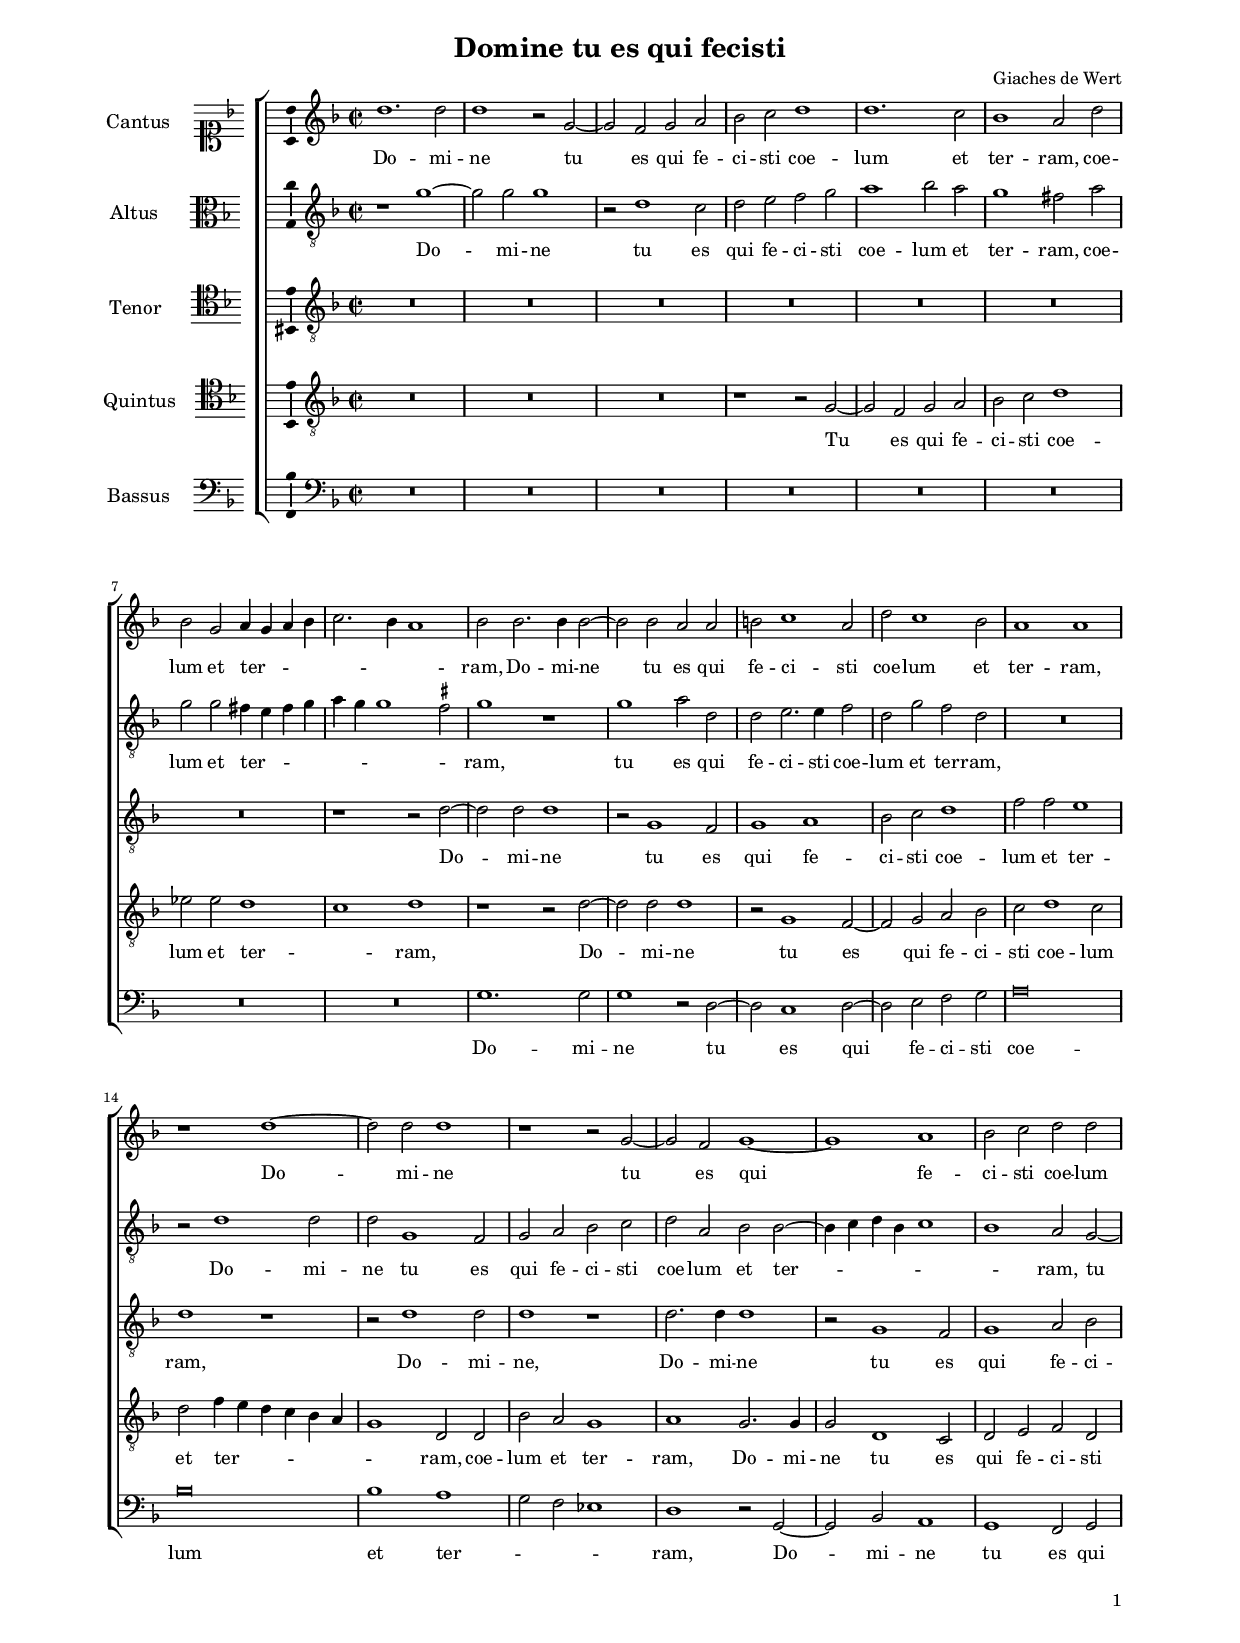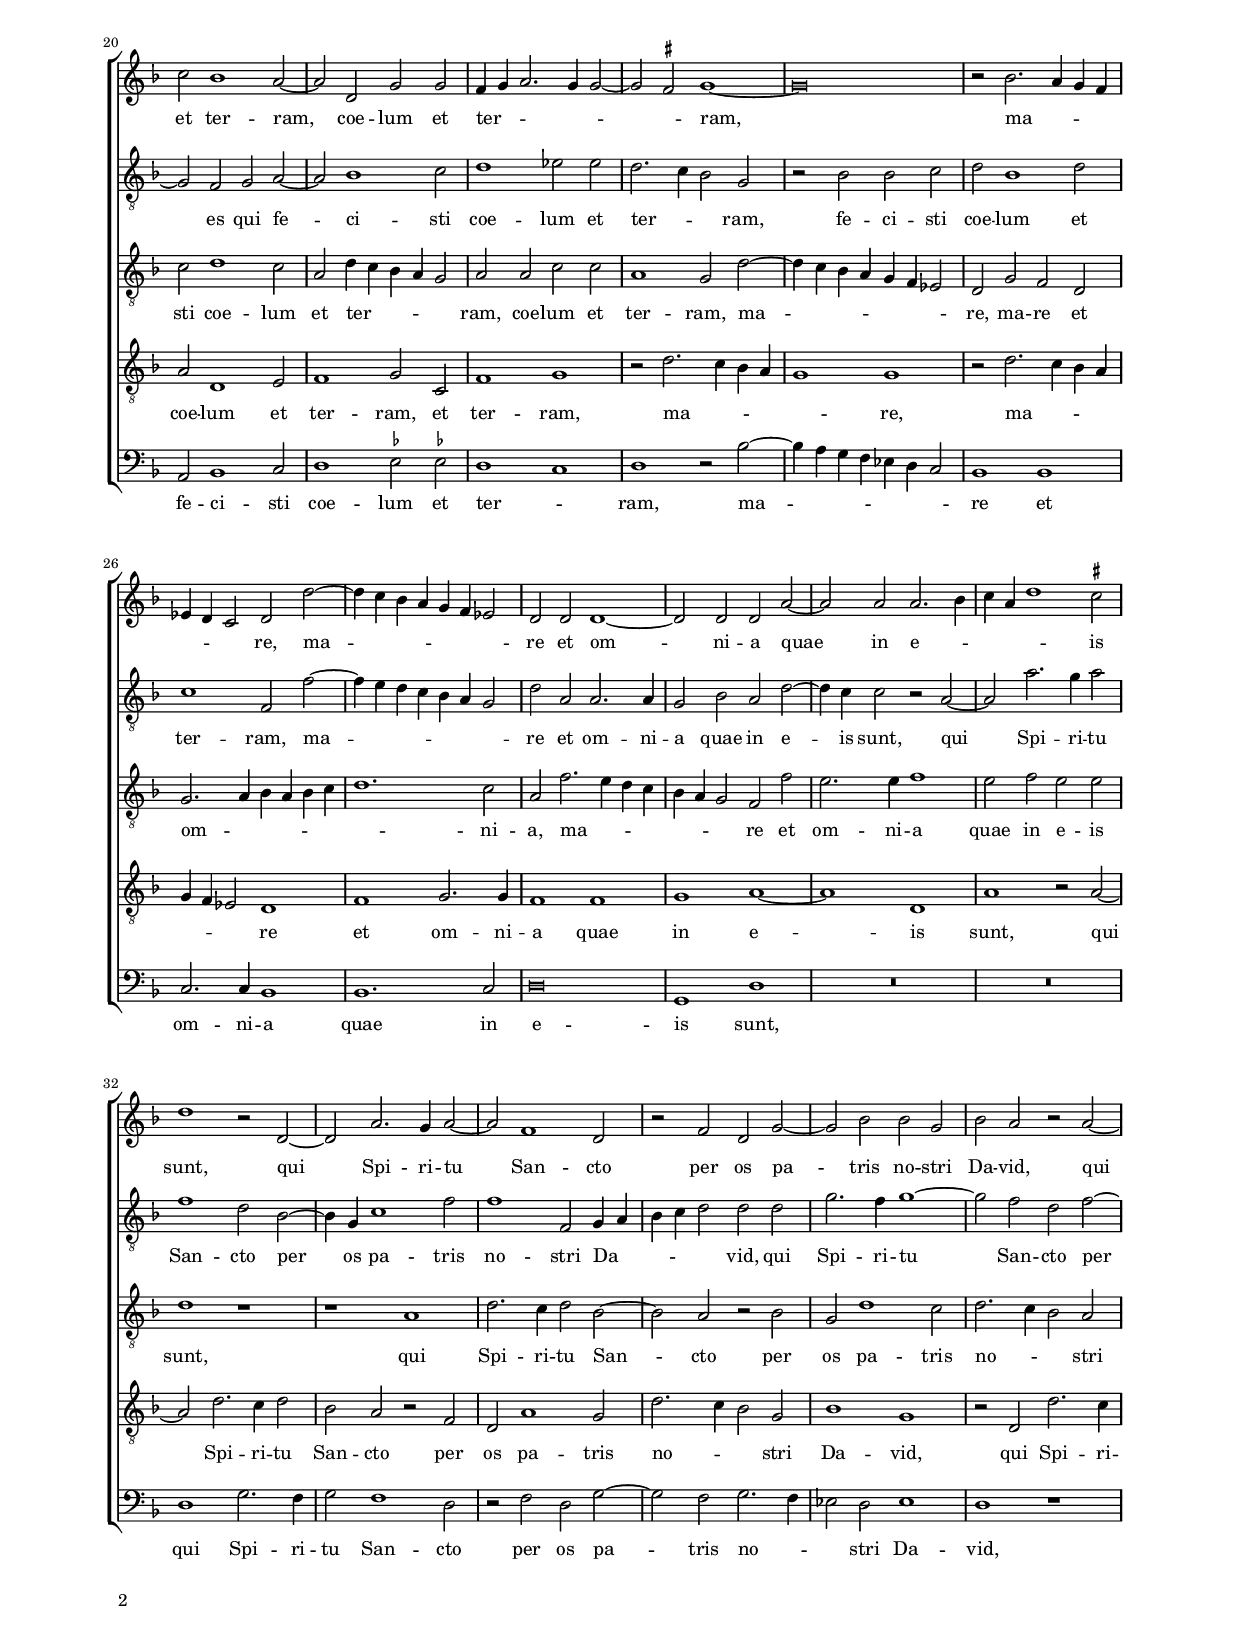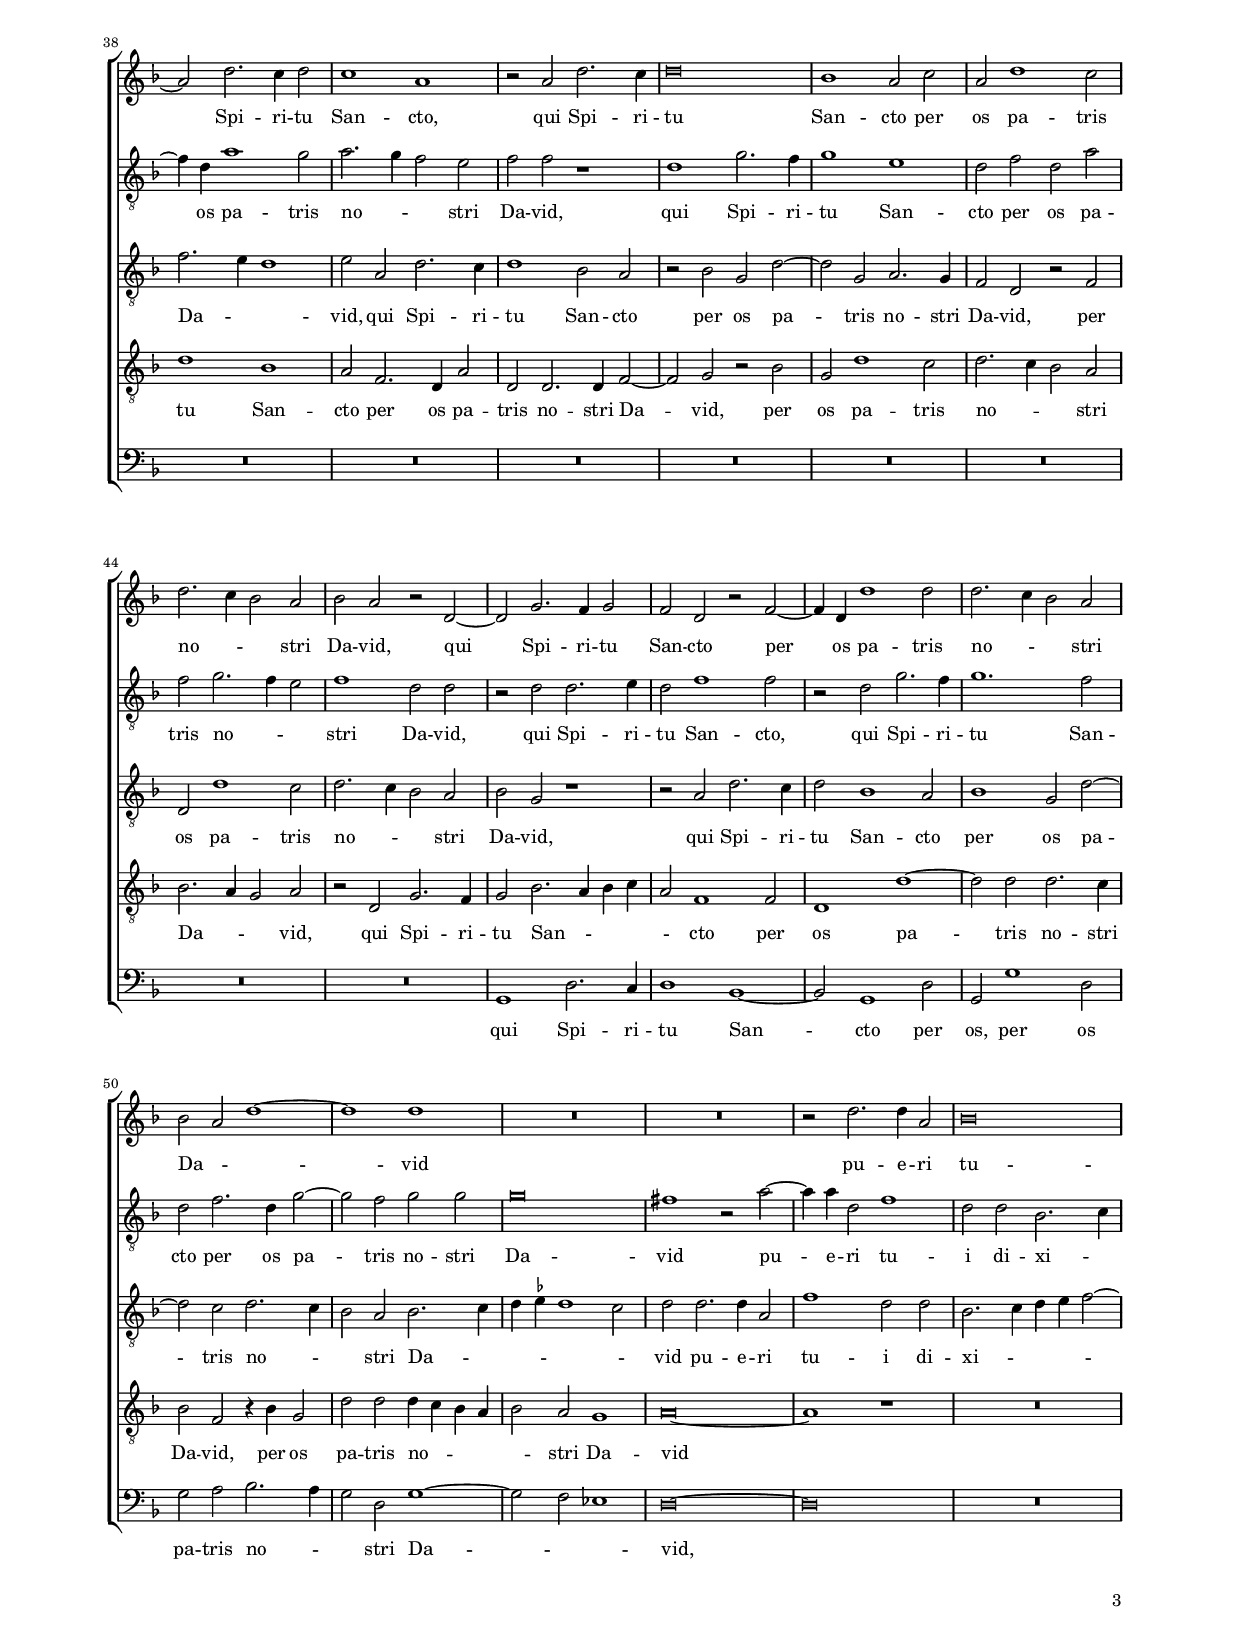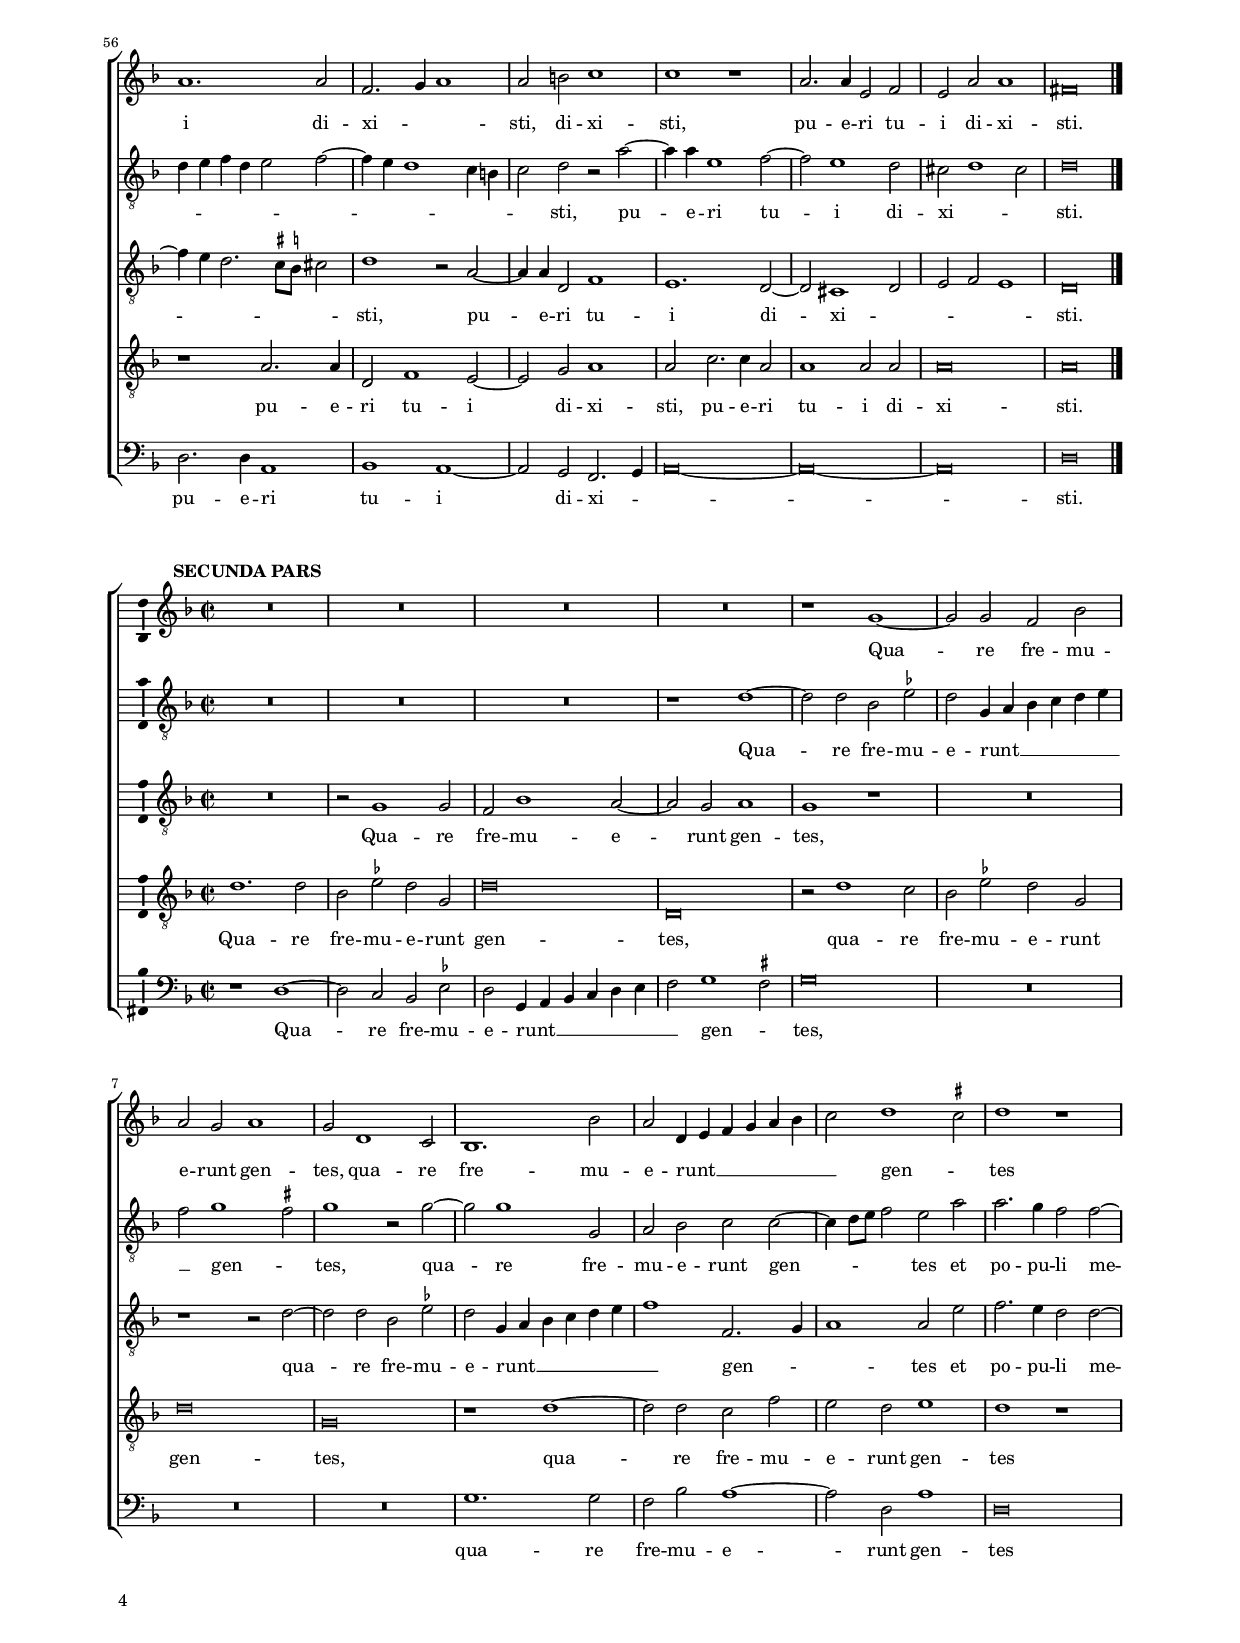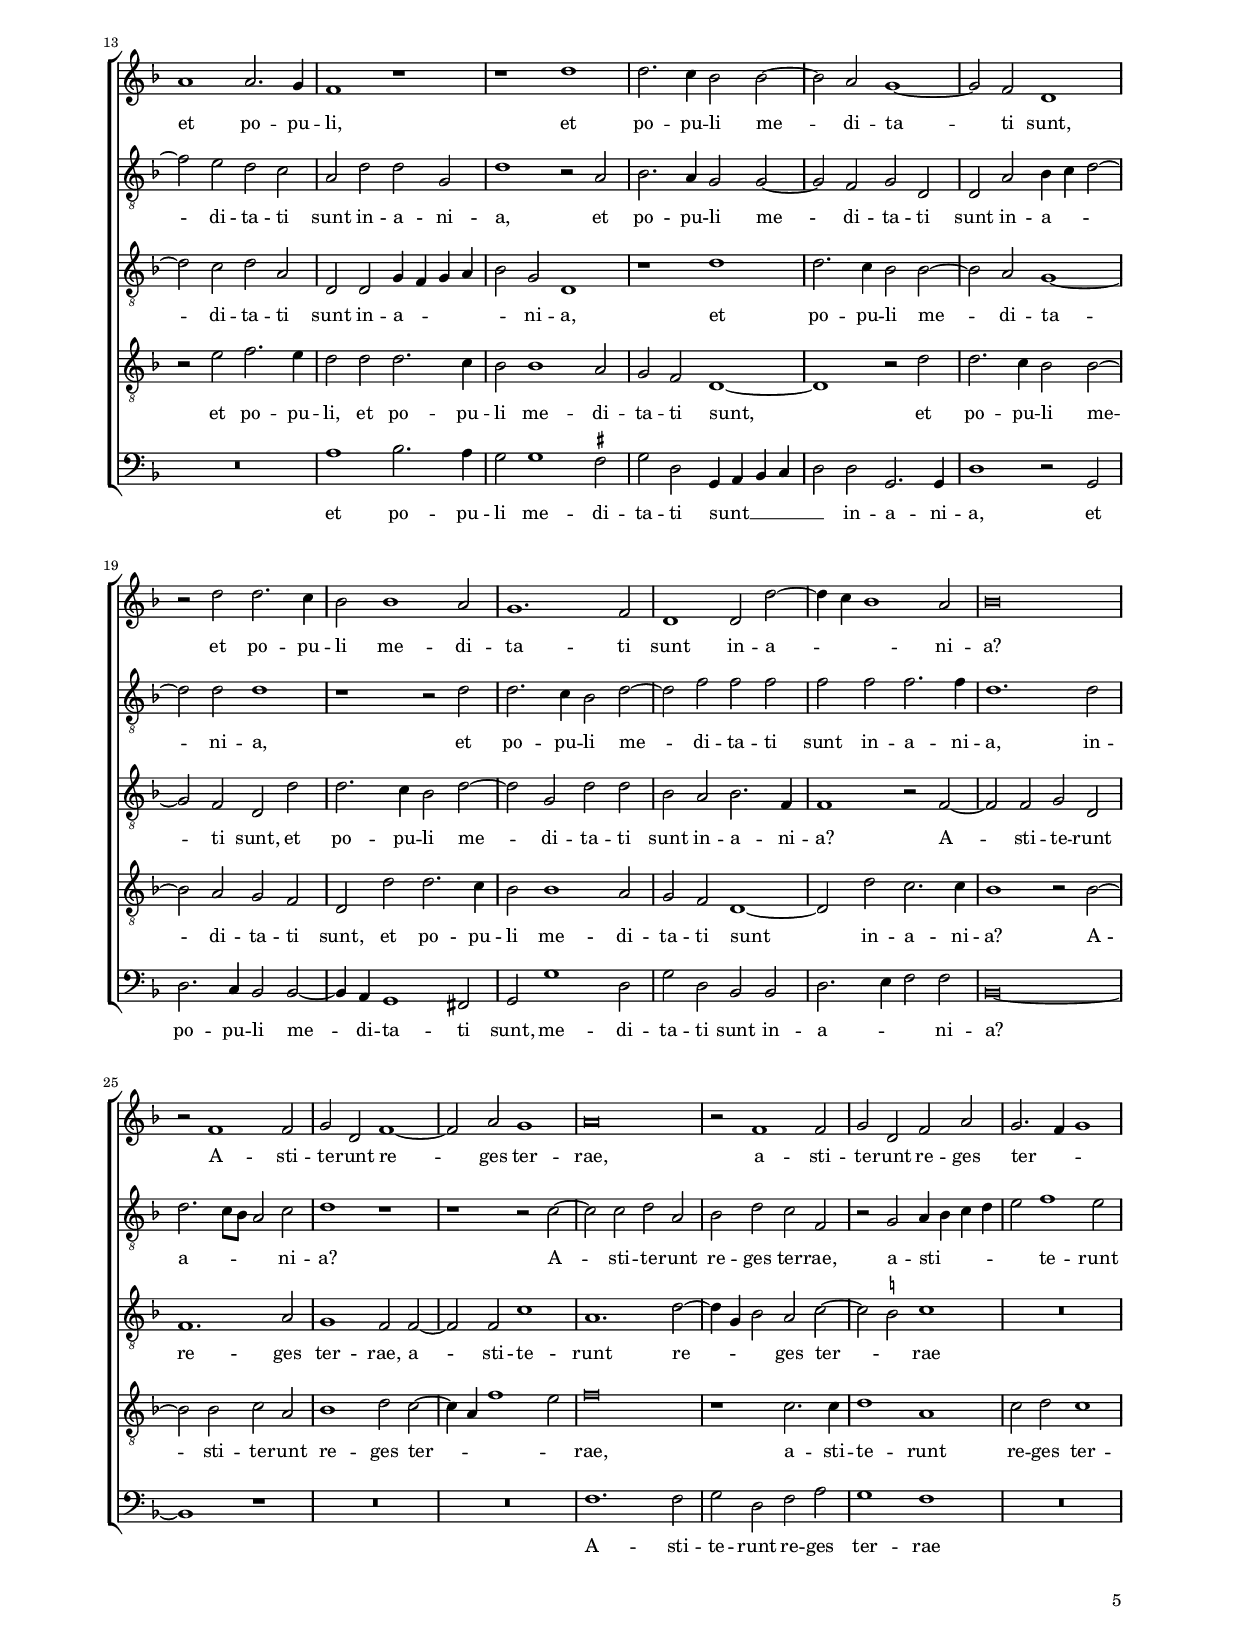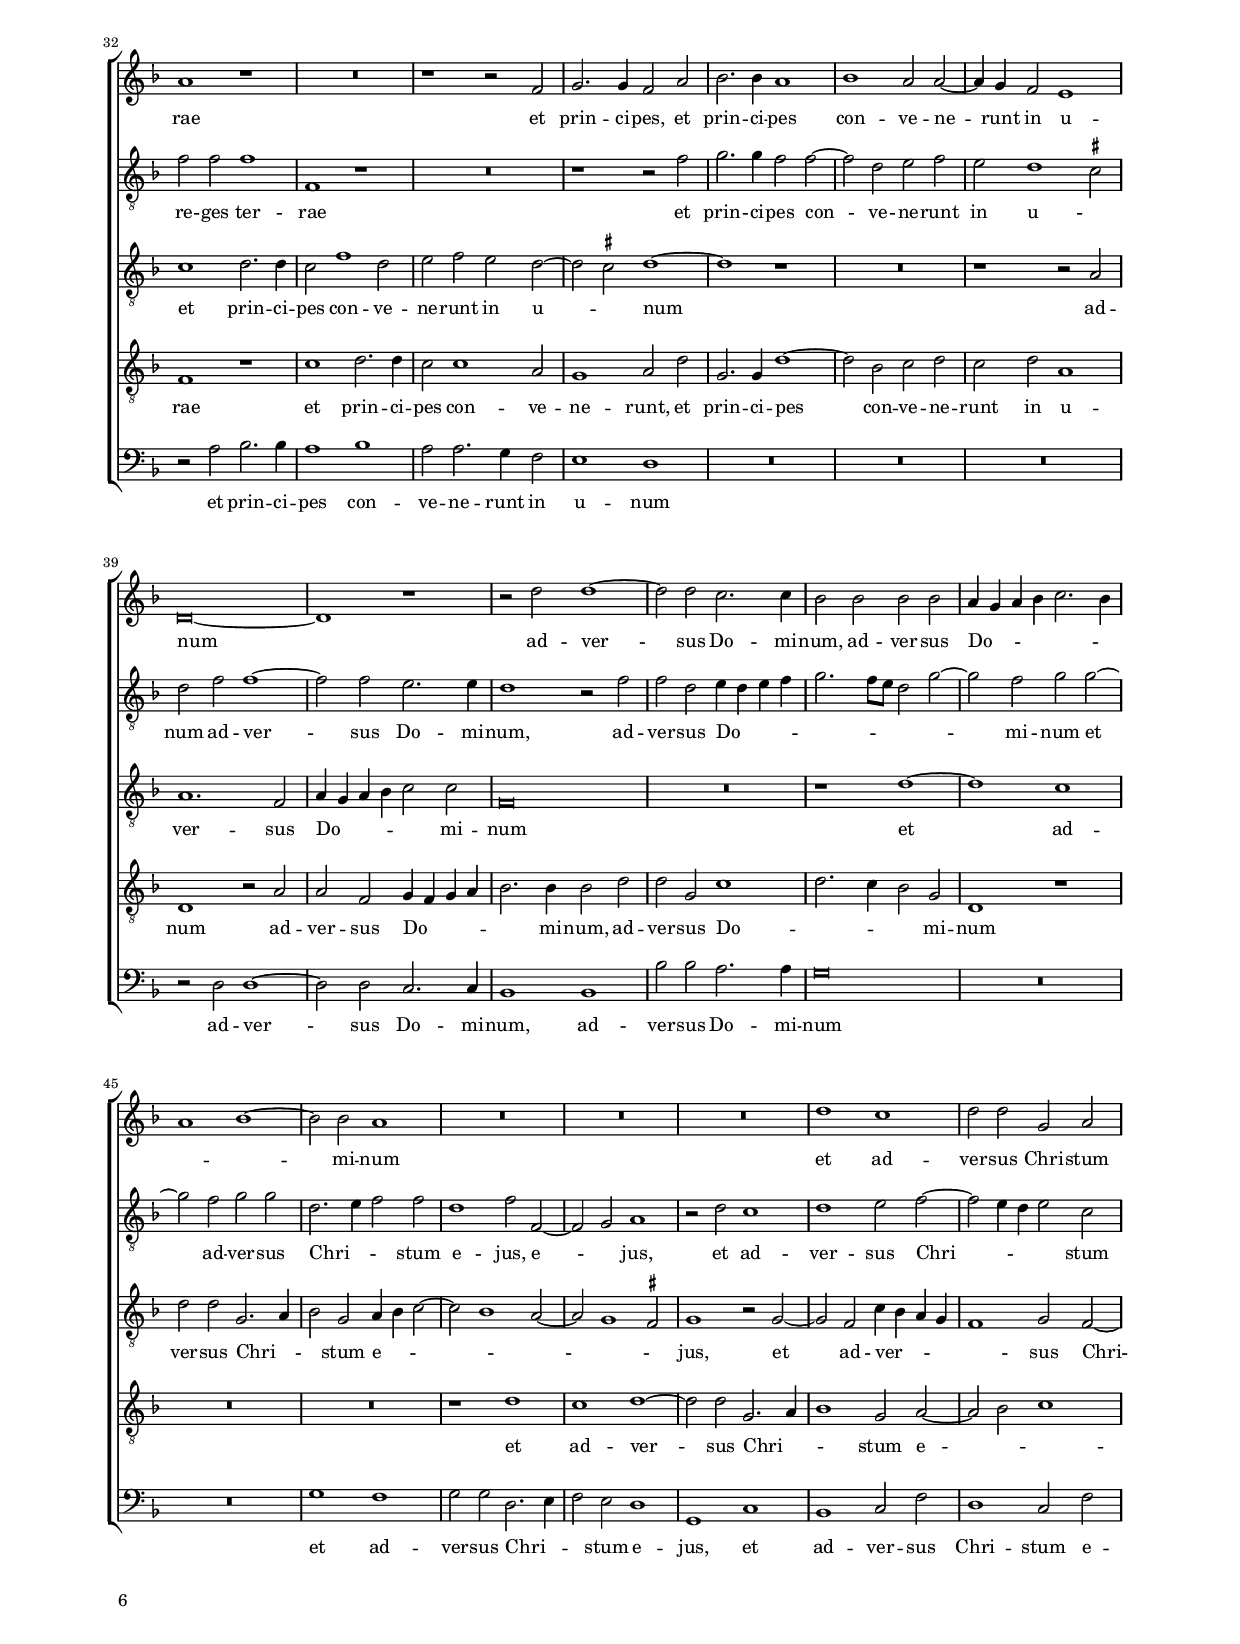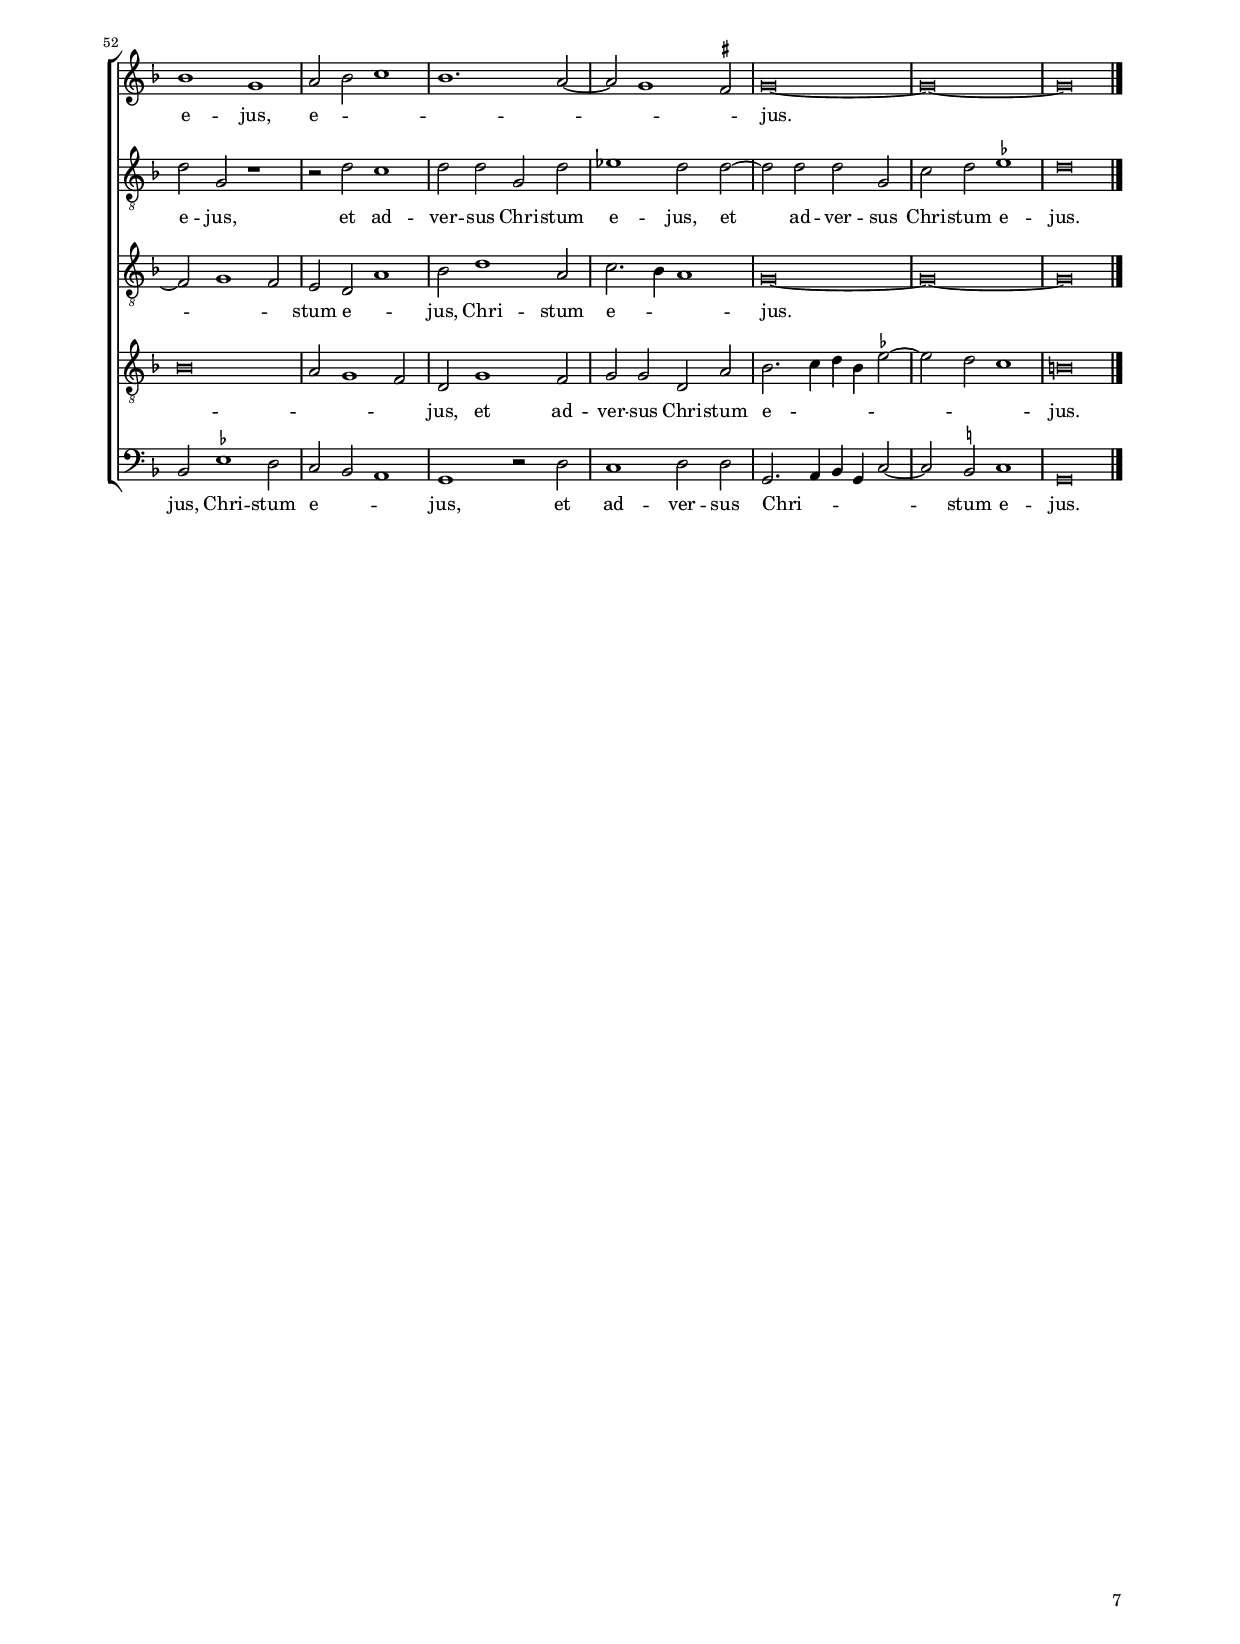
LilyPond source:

\header
{
  title="Domine tu es qui fecisti"
  composer="Giaches de Wert"
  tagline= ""
}

\version "2.24.1"
\language deutsch
#(set-global-staff-size 15)
% #(set-default-paper-size "letter")
#(ly:set-option 'point-and-click #f)

	
	ficta = { \once \set suggestAccidentals = ##t }
	
	forget = #(define-music-function (music) (ly:music?) #{
		\accidentalStyle forget
		$music
		\accidentalStyle default
		#})
	

\paper
	{
	top-margin = 1.8 \cm
	bottom-margin = 1.2 \cm
	left-margin = 2 \cm
	right-margin = 2 \cm
	ragged-bottom = ##f
	ragged-last-bottom = ##t
	print-page-number = ##f
	score-system-spacing = #'((basic-distance . 16) (minimum-distance . 14) (padding . 5) (strechability . 150))
	system-system-spacing = #'((basic-distance . 16) (minimum-distance . 14) (padding . 5) (strechability . 150))
	oddFooterMarkup=\markup   \fill-line { "" \fromproperty #'page:page-number-string }
	evenFooterMarkup=\markup  \fill-line { \fromproperty #'page:page-number-string "" }
	last-bottom-spacing = #'((basic-distance . 12) (minimum-distance . 7) (padding . 4))
%	systems-per-page = 3
%	page-count = 7
%	min-systems-per-page = 3
	}

global = {
	\key f \major
	\time 2/2 \set Score.measureLength = #(ly:make-moment 2/1)
	\skip 1*2*62 \bar "|."
	}
	

incipitcantus = \markup { \score {
	{
	\set Staff.instrumentName = \markup { \fontsize #1 "Cantus" }
	\key f \major
	\clef soprano
	s4 \bar ""
	}
	\layout  {
	raggedright = ##t
	indent = 1.8 \cm
	line-width = 2.5 \cm
	\context { \Staff \remove Time_signature_engraver }
	\override Staff.Clef.Y-extent = #'(0 . 0)
	}} \hspace #1 }
      
      
incipitaltus = \markup { \score {
	{
	\set Staff.instrumentName = \markup { \fontsize #1 "Altus" }
	\key f \major
	\clef alto
	s4 \bar ""
	}
	\layout  {
	raggedright = ##t
	indent = 1.8 \cm
	line-width = 2.5 \cm
	\context { \Staff \remove Time_signature_engraver }
	\override Staff.Clef.Y-extent = #'(0 . 0)
	}} \hspace #1 }


incipittenor = \markup { \score {
	{
	\set Staff.instrumentName = \markup { \fontsize #1 "Tenor" }
	\key f \major
	\clef tenor
	s4 \bar ""
	}
	\layout  {
	raggedright = ##t
	indent = 1.8 \cm
	line-width = 2.5 \cm
	\context { \Staff \remove Time_signature_engraver }
	\override Staff.Clef.Y-extent = #'(0 . 0)
	}} \hspace #1 }
      
      
incipitquintus = \markup { \score {
	{
	\set Staff.instrumentName = \markup { \fontsize #1 "Quintus" }
	\key f \major
	\clef tenor
	s4 \bar ""
	}
	\layout  {
	raggedright = ##t
	indent = 1.8 \cm
	line-width = 2.5 \cm
	\context { \Staff \remove Time_signature_engraver }
	\override Staff.Clef.Y-extent = #'(0 . 0)
	}} \hspace #1 }
      
      
incipitbassus = \markup { \score {
	{
	\set Staff.instrumentName = \markup { \fontsize #1 "Bassus" }
	\key f \major
	\clef bass
	s4 \bar ""
	}
	\layout  {
	raggedright = ##t
	indent = 1.8 \cm
	line-width = 2.5 \cm
	\context { \Staff \remove Time_signature_engraver }
	\override Staff.Clef.Y-extent = #'(0 . 0)
	}} \hspace #1 }


cantus =  \relative c''
	{
	d1. d2
	d1 r2 g,~
	g2 f g a
	b2 c d1
%5
	d1. c2 |
	b1 a2 d
	b2 g a4 g a b
	c2. b4 a1
	b2 b2. b4 b2~
%10
	b2 b a a |
	h2 c1 a2
	d2 c1 b2
	a1 a
	r1 d~
%15
	d2 d d1 |
	r1 r2 g,~
	g2 f g1~
	g1 a
	b2 c d d
%20
	c2 b1 a2~ |
	a2 d, g g
	f4 g a2. g4 g2~
	g2 \ficta fis g1~
	g\breve
%25
	r2 b2. a4 g f |
	es4 d c2 d d'~
	d4 c b a g f es2
	d2 d d1~
	d2 d d a'~
%30
	a2 a a2. b4 |
	c4 a d1 \ficta cis2
	d1 r2 d,~
	d2 a'2. g4 a2~
	a2 f1 d2
%35
	r2 f d g~ |
	g2 b b g
	b2 a r a~
	a2 d2. c4 d2
	c1 a
%40
	r2 a d2. c4 |
	d\breve
	b1 a2 c
	a2 d1 c2
	d2. c4 b2 a
%45
	b2 a r d,~ |
	d2 g2. f4 g2
	f2 d r f~
	f4 d d'1 d2
	d2. c4 b2 a
%50
	b2 a d1~ |
	d1 d
	R\breve
	R\breve
	r2 d2. d4 a2
%55
	b\breve |
	a1. a2
	f2. g4 a1
	a2 h c1
	c1 r
%60
	a2. a4 e2 f |
	e2 a a1
	fis\breve |
	}


altus =  \relative c'
	{
	r1 g'~
	g2 g g1
	r2 d1 c2
	d2 e f g
%5
	a1 b2 a |
	g1 fis2 a
	g2 g fis4 e fis g
	a4 g g1 \ficta fis2
	g1 r
%10
        g1 a2 d, |
	d2 e2. e4 f2
	d2 g f d
	R\breve
	r2 d1 d2
%15
	d2 g,1 f2 |
	g2 a b c
	d2 a b b~
	b4 c d b c1
	b1 a2 g~
%20
	g2 f g a~ |
	a2 b1 c2
	d1 es2 es
	d2. c4 b2 g
	r2 b b c
%25
	d2 b1 d2 |
	c1 f,2 f'~
	f4 e d c b a g2
	d'2 a a2. a4
	g2 b a d~
%30
	d4 c c2 r a~ |
	a2 a'2. g4 a2
	f1 d2 b~
	b4 g c1 f2
	f1 f,2 g4 a
%35
	b4 c d2 d d |
	g2. f4 g1~
	g2 f d f~
	f4 d a'1 g2
	a2. g4 f2 e
%40
	f2 f r1 |
	d1 g2. f4
	g1 e
	d2 f d a'
	f2 g2. f4 e2
%45
	f1 d2 d |
	r2 d d2. e4
	d2 f1 f2
	r2 d g2. f4
	g1. f2
%50
	d2 f2. d4 g2~ |
	g2 f g g
	g\breve
	fis1 r2 a~
	a4 a d,2 f1
%55
	d2 d b2. c4 |
	d4 e f d e2 f~
	f4 e d1 c4 h
	c2 d r a'~
	a4 a e1 f2~
%60
	f2 e1 d2 |
	cis2 d1 cis2
	d\breve |
	}


tenor =  \relative c'
	{
	R\breve
	R\breve
	R\breve
	R\breve
%5
	R\breve |
	R\breve
	R\breve
	r1 r2 d~
	d2 d d1
%10
	r2 g,1 f2 |
	g1 a
	b2 c d1
	f2 f e1
	d1 r
%15
	r2 d1 d2 |
	d1 r
	d2. d4 d1
	r2 g,1 f2
	g1 a2 b
%20
	c2 d1 c2 |
	a2 d4 c b a g2
	a2 a c c
	a1 g2 d'~
	d4 c b a g f es2
%25
	d2 g f d |
	g2. a4 b a b c
	d1. c2
	a2 f'2. e4 d c
	b4 a g2 f f'
%30
	e2. e4 f1 |
	e2 f e e
	d1 r
	r1 a
	d2. c4 d2 b~
%35
	b2 a r b |
	g2 d'1 c2
	d2. c4 b2 a
	f'2. e4 d1
	e2 a, d2. c4
%40
	d1 b2 a |
	r2 b g d'~
	d2 g, a2. g4
	f2 d r f
	d2 d'1 c2
%45
	d2. c4 b2 a |
	b2 g r1
	r2 a d2. c4
	d2 b1 a2
	b1 g2 d'~
%50
	d2 c d2. c4 |
	b2 a b2. c4
	d4 \ficta es d1 c2
	d2 d2. d4 a2
	f'1 d2 d
%55
	b2. c4 d e f2~ |
	f4 e d2. \ficta cis8 \ficta h cis!2
	d1 r2 a~
	a4 a d,2 f1
	e1. d2~
%60
	d2 cis1 d2 |
	e2 f e1
	d\breve |
	}


quintus  =  \relative c'
	{
	R\breve
	R\breve
	R\breve
	r1 r2 g~
%5
	g2 f g a |
	b2 c d1
	es2 es d1
	c1 d
	r1 r2 d~
%10
	d2 d d1 |
	r2 g,1 f2~
	f2 g2 a b
	c2 d1 c2
	d2 f4 e d c b a
%15
	g1 d2 d |
	b'2 a g1
	a1 g2. g4
	g2 d1 c2
	d2 e f d
%20
	a'2 d,1 e2 |
	f1 g2 c,
	f1 g 
	r2 d'2. c4 b a
	g1 g
%25
	r2 d'2. c4 b a |
	g4 f es2 d1
	f1 g2. g4
	f1 f
	g1 a~
%30
	a1 d, |
	a'1 r2 a~
	a2 d2. c4 d2
	b2 a r f
	d2 a'1 g2
%35
	d'2. c4 b2 g |
	b1 g
	r2 d d'2. c4
	d1 b
	a2 f2. d4 a'2
%40
	d,2 d2. d4 f2~ |
	f2 g r b
	g2 d'1 c2
	d2. c4 b2 a
	b2. a4 g2 a
%45
	r2 d, g2. f4 |
	g2 b2. a4 b c
	a2 f1 f2
	d1 d'~
	d2 d d2. c4
%50
	b2 f r4 b g2 |
	d'2 d d4 c b a
	b2 a g1
	a\breve~
	a1 r
%55
	R\breve |
	r1 a2. a4
	d,2 f1 e2~
	e2 g a1
	a2 c2. c4 a2
%60
	a1 a2 a |
	a\breve
	a\breve |
	}


bassus  =  \relative c
	{
	R\breve
	R\breve
	R\breve
	R\breve
%5
	R\breve |
	R\breve
	R\breve
	R\breve
	g'1. g2
%10
	g1 r2 d~ |
	d2 c1 d2~
	d2 e f g
	a\breve
	b\breve
%15
	b1 a |
	g2 f es1
	d1 r2 g,~
	g2 b a1
	g1 f2 g
%20
	a2 b1 c2 |
	d1 \ficta es2 \ficta es!
	d1 c
	d1 r2 b'~
	b4 a g f es d c2
%25
	b1 b |
	c2. c4 b1
	b1. c2
	d\breve
	g,1 d'
%30
	R\breve |
	R\breve
	d1 g2. f4
	g2 f1 d2
	r2 f d g~ |
%35
	g2 f g2. f4 |
	es2 d es1
	d1 r
	R\breve
	R\breve
%40
	R\breve |
	R\breve
	R\breve
	R\breve
	R\breve
%45
	R\breve |
	g,1 d'2. c4
	d1 b~
	b2 g1 d'2
	g,2 g'1 d2
%50
	g2 a b2. a4 |
	g2 d g1~
	g2 f es1
	d\breve~
	d\breve
%55
	R\breve |
	d2. d4 a1
	b1 a~
	a2 g f2. g4
	a\breve~
%60
	a\breve~ |
	a\breve
	d\breve |
	}


lyricscantus = \lyricmode {
	Do -- mi -- ne tu es qui fe -- ci -- sti coe -- lum et ter -- ram,
        coe -- lum et ter -- _ _ _ _ _ _ ram,
        Do -- mi -- ne tu es qui fe -- ci -- sti coe -- lum et ter -- ram,
        Do -- mi -- ne tu es qui fe -- ci -- sti coe -- lum et ter -- ram,
        coe -- lum et ter -- _ _ _ _ _ ram,
        ma -- _ _ _ _ _ _ re,
        ma -- _ _ _ _ _ _ re et om -- ni -- a quae in e -- _ _ _ _ is sunt,
        qui Spi -- ri -- tu San -- cto per os pa -- tris no -- stri Da -- vid,
        qui Spi -- ri -- tu San -- cto,
        qui Spi -- ri -- tu San -- cto per os pa -- tris no -- _ _ stri Da -- vid,
        qui Spi -- ri -- tu San -- cto per os pa -- tris no -- _ _ stri Da -- _ _ vid
        pu -- e -- ri tu -- i di -- xi -- _ _ sti,
        di -- xi -- sti,
        pu -- e -- ri tu -- i di -- xi -- sti.
	}


lyricsaltus = \lyricmode {
	Do -- mi -- ne tu es qui fe -- ci -- sti coe -- lum et ter -- ram,
        coe -- lum et ter -- _ _ _ _ _ _ _ ram,
        tu es qui fe -- ci -- sti coe -- lum et ter -- ram,
        Do -- mi -- ne tu es qui fe -- ci -- sti coe -- lum et ter -- _ _ _ _ _ ram,
        tu es qui fe -- ci -- sti coe -- lum et ter -- _ _ ram,
        fe -- ci -- sti coe -- lum et ter -- ram,
        ma -- _ _ _ _ _ _ re et om -- ni -- a quae in e -- is sunt,
        qui Spi -- ri -- tu San -- cto per os pa -- tris no -- stri Da -- _ _ _ _ vid,
        qui Spi -- ri -- tu San -- cto per os pa -- tris no -- _ _ stri Da -- vid,
        qui Spi -- ri -- tu San -- cto per os pa -- tris no -- _ _ stri Da -- vid,
        qui Spi -- ri -- tu San -- cto,
        qui Spi -- ri -- tu San -- cto per os pa -- tris no -- stri Da -- vid
        pu -- e -- ri tu -- i di -- xi -- _ _ _ _ _ _ _ _ _ _ _ _ sti,
        pu -- e -- ri tu -- i di -- xi -- _ _ sti.
	}


lyricstenor = \lyricmode {
	Do -- mi -- ne tu es qui fe -- ci -- sti coe -- lum et ter -- ram,
        Do -- mi -- ne,
        Do -- mi -- ne tu es qui fe -- ci -- sti coe -- lum et ter -- _ _ _ _ ram,
        coe -- lum et ter -- ram,
        ma -- _ _ _ _ _ _ re,
        ma -- re et om -- _ _ _ _ _ _ ni -- a,
        ma -- _ _ _ _ _ _ re et om -- ni -- a quae in e -- is sunt,
        qui Spi -- ri -- tu San -- cto per os pa -- tris no -- _ _ stri Da -- _ _ vid,
        qui Spi -- ri -- tu San -- cto per os pa -- tris no -- stri Da -- vid,
        per os pa -- tris no -- _ _ stri Da -- vid,
        qui Spi -- ri -- tu San -- cto per os pa -- tris no -- _ _ stri Da -- _ _ _ _ _ vid
        pu -- e -- ri tu -- i di -- xi -- _ _ _ _ _ _ _ _ _ sti,
        pu -- e -- ri tu -- i di -- xi -- _ _ _ _ sti.
	}


lyricsquintus = \lyricmode {
	Tu es qui fe -- ci -- sti coe -- lum et ter -- _ ram,
        Do -- mi -- ne tu es qui fe -- ci -- sti coe -- lum et ter -- _ _ _ _ _ _ ram,
        coe -- lum et ter -- ram,
        Do -- mi -- ne tu es qui fe -- ci -- sti coe -- lum et ter -- ram,
        et ter -- ram,
        ma -- _ _ _ _ re,
        ma -- _ _ _ _ _ _ re et om -- ni -- a quae in e -- is sunt,
        qui Spi -- ri -- tu San -- cto per os pa -- tris no -- _ _ stri Da -- vid,
        qui Spi -- ri -- tu San -- cto per os pa -- tris no -- stri Da -- vid,
        per os pa -- tris no -- _ _ stri Da -- _ _ vid,
        qui Spi -- ri -- tu San -- _ _ _ _ cto per os pa -- tris no -- stri Da -- vid,
        per os pa -- tris no -- _ _ _ _ stri Da -- vid
        pu -- e -- ri tu -- i di -- xi -- sti,
        pu -- e -- ri tu -- i di -- xi -- sti.
	}


lyricsbassus = \lyricmode {
	Do -- mi -- ne tu es qui fe -- ci -- sti coe -- lum et ter -- _ _ _ ram,
        Do -- mi -- ne tu es qui fe -- ci -- sti coe -- lum et ter -- _ ram,
        ma -- _ _ _ _ _ _ re et om -- ni -- a quae in e -- is sunt,
        qui Spi -- ri -- tu San -- cto per os pa -- tris no -- _ _ stri Da -- vid,
        qui Spi -- ri -- tu San -- cto per os,
        per os pa -- tris no -- _ _ stri Da -- _ _ vid,
        pu -- e -- ri tu -- i di -- xi -- _ _ sti.
	}


\score
{  
	\transpose c c {
	\new ChoirStaff \with { \override StaffGrouper.staff-staff-spacing.basic-distance = #12 }
	<<

	\new Staff << \global
	\new Voice="v1" {
		\set Staff.instrumentName=\incipitcantus
		\set Staff.midiInstrument = "reed organ"
		\clef violin
		\cantus }
	\new Lyrics \lyricsto "v1" {\lyricscantus }
	>>


	\new Staff << \global
	\new Voice="v2" {
		\set Staff.instrumentName=\incipitaltus
		\set Staff.midiInstrument = "reed organ"
                \clef "G_8"
		\altus}
	\new Lyrics \lyricsto "v2" {\lyricsaltus }
	>>


	\new Staff << \global
	\new Voice="v3" {
		\set Staff.instrumentName=\incipittenor
		\set Staff.midiInstrument = "reed organ"
		\clef "G_8"
		\tenor }
	\new Lyrics \lyricsto "v3" {\lyricstenor }
	>>


	\new Staff << \global
	\new Voice="v5" {
		\set Staff.instrumentName=\incipitquintus
		\set Staff.midiInstrument = "reed organ"
		\clef "G_8"
		\quintus}
	\new Lyrics \lyricsto "v5" {\lyricsquintus }
	>>


	\new Staff << \global
	\new Voice="v4" {
		\set Staff.instrumentName=\incipitbassus
		\set Staff.midiInstrument = "reed organ"
		\clef bass
		\bassus }
	\new Lyrics \lyricsto "v4" {\lyricsbassus}
	>>

	>>
	} % transpose

	\layout
	{
	indent = 2.5 \cm
	\context { \Staff \override TimeSignature.break-visibility = #end-of-line-invisible }
	\context { \Lyrics \override VerticalAxisGroup.nonstaff-relatedstaff-spacing.padding = #1.4 }
%	\context { \Lyrics \override LyricText.font-size = #1 }
	\context { \Staff \consists "Ambitus_engraver" }
	\context { \Score \override BarNumber.padding = #2 }
	\context { \Voice \override NoteHead.style = #'baroque }
	}


\midi
	{
    	\tempo 2 = 90
	}

}

%%%%%%%%%%%%%%%%%%%%  SECUNDA PARS %%%%%%%%%%%%%%%%%%%%


global = {
	\key f \major
	\time 2/2 \set Score.measureLength = #(ly:make-moment 2/1)
	\skip 1*2*58 \bar "|."
	}


cantus =  \relative c''
	{
	R\breve
	R\breve
	R\breve
	R\breve
%5
	r1 g~ |
	g2 g f b
	a2 g a1
	g2 d1 c2
	b1. b'2
%10
	a2 d,4 e f g a b |
	c2 d1 \ficta cis2
	d1 r
	a1 a2. g4
	f1 r
%15
	r1 d' |
	d2. c4 b2 b~
	b2 a g1~
	g2 f d1
	r2 d' d2. c4
%20
	b2 b1 a2 |
	g1. f2
	d1 d2 d'~
	d4 c b1 a2
	b\breve
%25
	r2 f1 f2 |
	g2 d f1~
	f2 a g1
	a\breve
	r2 f1 f2
%30
	g2 d f a |
	g2. f4 g1
	a1 r
	R\breve
	r1 r2 f
%35
	g2. g4 f2 a |
	b2. b4 a1
	b1 a2 a~
	a4 g f2 e1
	d\breve~
%40
	d1 r |
	r2 d' d1~
	d2 d c2. c4
	b2 b b b
	a4 g a b c2. b4
%45
	a1 b~ |
	b2 b a1
	R\breve
	R\breve
	R\breve
%50
	d1 c |
	d2 d g, a
	b1 g
	a2 b c1
	b1. a2~
%55
	a2 g1 \ficta fis2 |
	g\breve~
	g\breve~
	g\breve |
	}


altus =  \relative c'
	{
	R\breve
	R\breve
	R\breve
	r1 d~
%5
	d2 d b \ficta es |
	d2 g,4 a b c d e 
	f2 g1 \ficta fis2
	g1 r2 g~
	g2 g1 g,2
%10
	a2 b c c~ |
	c4 d8 e f2 e a
	a2. g4 f2 f~
	f2 e d c
	a2 d d g,
%15
	d'1 r2 a |
	b2. a4 g2 g~
	g2 f g d
	d2 a' b4 c d2~
	d2 d d1
%20
	r1 r2 d |
	d2. c4 b2 d~
	d2 f f f
	f2 f f2. f4
	d1. d2
%25
	d2. c8 b a2 c |
	d1 r
	r1 r2 c~
	c2 c d a
	b2 d c f,
%30
	r2 g a4 b c d |
	e2 f1 e2
	f2 f f1
	f,1 r
	R\breve
%35
	r1 r2 f' |
	g2. g4 f2 f~
	f2 d e f
	e2 d1 \ficta cis2
	d2 f f1~
%40
	f2 f e2. e4 |
	d1 r2 f
	f2 d e4 d e f
	g2. f8 e d2 g~
	g2 f g g~
%45
	g2 f g g |
	d2. e4 f2 f
	d1 f2 f,~
	f2 g a1
	r2 d c1
%50
	d1 e2 f~ |
	f2 e4 d e2 c
	d2 g, r1
	r2 d' c1
	d2 d g, d'
%55
	es1 d2 d~ |
	d2 d d g,
	c2 d \ficta es1
	d\breve |
	}


tenor =  \relative c'
	{
	R\breve
	r2 g1 g2
	f2 b1 a2~
	a2 g a1
%5
	g1 r |
	R\breve
	r1 r2 d'~
	d2 d b \ficta es
	d2 g,4 a b c d e
%10
	f1 f,2. g4 |
	a1 a2 e'
	f2. e4 d2 d~
	d2 c d a
	d,2 d g4 f g a
%15
	b2 g d1 |
	r1 d'
	d2. c4 b2 b~
	b2 a g1~
	g2 f d d'
%20
	d2. c4 b2 d~ |
	d2 g, d' d
	b2 a b2. f4
	f1 r2 f~
	f2 f g d
%25
	f1. a2 |
	g1 f2 f~
	f2 f c'1
	a1. d2~
	d4 g, b2 a c~
%30
	c2 \ficta h c1 |
	R\breve
	c1 d2. d4
	c2 f1 d2
	e2 f e d~
%35
	d2 \ficta cis d1~ |
	d1 r
	R\breve
	r1 r2 a
	a1. f2
%40
	a4 g a b c2 c |
	f,\breve
	R\breve
	r1 d'~
	d1 c
%45
	d2 d g,2. a4 |
	b2 g a4 b c2~
	c2 b1 a2~
	a2 g1 \ficta fis2
	g1 r2 g~
%50
	g2 f c'4 b a g |
	f1 g2 f~
	f2 g1 f2
	e2 d a'1
	b2 d1 a2
%55
	c2. b4 a1 |
	g\breve~
	g\breve~
	g\breve |
	}


quintus  =  \relative c'
	{
	d1. d2
	b2 \ficta es d g,
	d'\breve
	d,\breve
%5
	r2 d'1 c2 |
	b2 \ficta es d g,
	d'\breve
	g,\breve
	r1 d'~
%10
	d2 d c f |
	e2 d e1
	d1 r
	r2 e f2. e4
	d2 d d2. c4
%15
	b2 b1 a2 |
	g2 f d1~
	d1 r2 d'
	d2. c4 b2 b~
	b2 a g f
%20
	d2 d' d2. c4 |
	b2 b1 a2
	g2 f d1~
	d2 d' c2. c4
	b1 r2 b~
%25
	b2 b c a |
	b1 d2 c~
	c4 a f'1 e2
	f\breve
	r1 c2. c4
%30
	d1 a |
	c2 d c1
	f,1 r
	c'1 d2. d4
	c2 c1 a2
%35
	g1 a2 d |
	g,2. g4 d'1~
	d2 b c d
	c2 d a1
	d,1 r2 a'
%40
	a2 f g4 f g a |
	b2. b4 b2 d
	d2 g, c1
	d2. c4 b2 g
	d1 r
%45
	R\breve |
	R\breve
	r1 d'
	c1 d~
	d2 d g,2. a4
%50
	b1 g2 a~ |
	a2 b c1
	b\breve
	a2 g1 f2
	d2 g1 f2
%55
	g2 g d a' |
	b2. c4 d b \ficta es2~	
	\ficta es d c1
	h\breve |
	}


bassus  =  \relative c
	{
	r1 d~
	d2 c b \ficta es
	d2 g,4 a b c d e
	f2 g1 \ficta fis2
%5
	g\breve |
	R\breve
	R\breve
	R\breve
	g1. g2
%10
	f2 b a1~ |
	a2 d, a'1
	d,\breve
	R\breve
	a'1 b2. a4
%15
	g2 g1 \ficta fis2 |
	g2 d g,4 a b c
	d2 d g,2. g4
	d'1 r2 g,
	d'2. c4 b2 b~
%20
	b4 a g1 fis2 |
	g2 g'1 d2
	g2 d b b
	d2. e4 f2 f
	b,\breve~
%25
	b1 r |
	R\breve
	R\breve
	f'1. f2
	g2 d f a
%30
	g1 f |
	R\breve
	r2 a b2. b4
	a1 b
	a2 a2. g4 f2
%35
	e1 d |
	R\breve
	R\breve
	R\breve
	r2 d d1~
%40
	d2 d c2. c4 |
	b1 b
	b'2 b a2. a4
	g\breve
	R\breve
%45
	R\breve |
	g1 f
	g2 g d2. e4
	f2 e d1
	g,1 c
%50
	b1 c2 f |
	d1 c2 f
	b,2 \ficta es1 d2
	c2 b a1
	g1 r2 d'
%55
	c1 d2 d |
	g,2. a4 b g c2~
	c2 \ficta h c1
	g\breve |
	}


lyricscantus = \lyricmode {
	Qua -- re fre -- mu -- e -- runt gen -- tes,
        qua -- re fre -- mu -- e -- runt __ _ _ _ _ _ _ gen -- _ tes
        et po -- pu -- li,
        et po -- pu -- li me -- di -- ta -- ti sunt,
        et po -- pu -- li me -- di -- ta -- ti sunt in -- a -- _ _ ni -- a?
        A -- sti -- te -- runt re -- ges ter -- rae,
        a -- sti -- te -- runt re -- ges ter -- _ _ rae
        et prin -- ci -- pes,
        et prin -- ci -- pes con -- ve -- ne -- runt in u -- num
        ad -- ver -- sus Do -- mi -- num,
        ad -- ver -- sus Do -- _ _ _ _ _ _ _ mi -- num
        et ad -- ver -- sus  Chri -- stum e -- jus,
        e -- _ _ _ _ _ _ jus.
	}


lyricsaltus = \lyricmode {
	Qua -- re fre -- mu -- e -- runt __ _ _ _ _ _ _ gen -- _ tes,
        qua -- re fre -- mu -- e -- runt gen -- _ _ _ tes
        et po -- pu -- li me -- di -- ta -- ti sunt in -- a -- ni -- a,
        et po -- pu -- li me -- di -- ta -- ti sunt in -- a -- _ _ ni -- a,
        et po -- pu -- li me -- di -- ta -- ti sunt in -- a -- ni -- a,
        in -- a -- _ _ _ ni -- a?
        A -- sti -- te -- runt re -- ges ter -- rae,
        a -- sti -- _ _ _ _ te -- runt re -- ges ter -- rae
        et prin -- ci -- pes con -- ve -- ne -- runt in u -- _ num
        ad -- ver -- sus Do -- mi -- num,
        ad -- ver -- sus Do -- _ _ _ _ _ _ _ _ mi -- num
        et ad -- ver -- sus  Chri -- _ _ stum e -- jus,
        e -- _ jus,
        et ad -- ver -- sus Chri -- _ _ _ stum e -- jus,
        et ad -- ver -- sus Chri -- stum e -- jus,
        et ad -- ver -- sus Chri -- stum e -- jus.
	}


lyricstenor = \lyricmode {
	Qua -- re fre -- mu -- e -- runt gen -- tes,
        qua -- re fre -- mu -- e -- runt __ _ _ _ _ _ _ gen -- _ _ tes
        et po -- pu -- li me -- di -- ta -- ti sunt in -- a -- _ _ _ _ ni -- a,
        et po -- pu -- li me -- di -- ta -- ti sunt,
        et po -- pu -- li me -- di -- ta -- ti sunt in -- a -- ni -- a?
        A -- sti -- te -- runt re -- ges ter -- rae,
        a -- sti -- te -- runt re -- _ _ ges ter -- _ rae
        et prin -- ci -- pes con -- ve -- ne -- runt in u -- _ num
        ad -- ver -- sus Do -- _ _ _ _ mi -- num
        et ad -- ver -- sus Chri -- _ _ stum e -- _ _ _ _ _ _ jus,
        et ad -- ver -- _ _ _ _ sus Chri -- _ _ stum e -- _ jus,
        Chri -- stum e -- _ _ jus.
	}


lyricsquintus = \lyricmode {
	Qua -- re fre -- mu -- e -- runt gen -- tes,
        qua -- re fre -- mu -- e -- runt gen -- tes,
        qua -- re fre -- mu -- e -- runt gen -- tes
        et po -- pu -- li,
        et po -- pu -- li me -- di -- ta -- ti sunt,
        et po -- pu -- li me -- di -- ta -- ti sunt,
        et po -- pu -- li me -- di -- ta -- ti sunt in -- a -- ni -- a?
        A -- sti -- te -- runt re -- ges ter -- _ _ _ rae,
        a -- sti -- te -- runt re -- ges ter -- rae
        et prin -- ci -- pes con -- ve -- ne -- runt,
        et prin -- ci -- pes con -- ve -- ne -- runt in u -- num
        ad -- ver -- sus Do -- _ _ _ _ mi -- num,
        ad -- ver -- sus Do -- _ _ _ mi -- num
        et ad -- ver -- sus Chri -- _ _ stum e -- _ _ _ _ _ _ jus,
        et ad -- ver -- sus Chri -- stum e -- _ _ _ _ _ _ jus.
	}


lyricsbassus = \lyricmode {
	Qua -- re fre -- mu -- e -- runt __ _ _ _ _ _ _ gen -- _ tes,
        qua -- re fre -- mu -- e -- runt gen -- tes
        et po -- pu -- li me -- di -- ta -- ti sunt __ _ _ _ _ in -- a -- ni -- a,
        et po -- pu -- li me -- di -- ta -- ti sunt,
        me -- di -- ta -- ti sunt in -- a -- _ _ ni -- a?
        A -- sti -- te -- runt re -- ges ter -- rae
        et prin -- ci -- pes con -- ve -- ne -- runt in u -- num
        ad -- ver -- sus Do -- mi -- num,
        ad -- ver -- sus Do -- mi -- num
        et ad -- ver -- sus Chri -- _ _ stum e -- jus,
        et ad -- ver -- sus Chri -- stum e -- jus,
        Chri -- stum e -- _ _ jus,
        et ad -- ver -- sus Chri -- _ _ _ _ stum e -- jus.
	}


\score
	{  
	\transpose c c {
	\new ChoirStaff \with { \override StaffGrouper.staff-staff-spacing.basic-distance = #12 }
	<<

	\new Staff <<\global
	\new Voice="v1" {
	  %\set Staff.instrumentName=Cantus
		\set Staff.midiInstrument = "reed organ"
		\clef violin
		\cantus }
	\new Lyrics \lyricsto "v1" {\lyricscantus }
	>>


	\new Staff << \global
	\new Voice="v2" {
	  %\set Staff.instrumentName=Altus
		\set Staff.midiInstrument = "reed organ"
		\clef "G_8"
		\altus}
	\new Lyrics \lyricsto "v2" {\lyricsaltus }
	>>


	\new Staff <<\global
	\new Voice="v3" {
	  %\set Staff.instrumentName=Tenor
		\set Staff.midiInstrument = "reed organ"
		\clef "G_8"
		\tenor }
	\new Lyrics \lyricsto "v3" {\lyricstenor }
	>>


	\new Staff << \global
	\new Voice="v5" {
	  %\set Staff.instrumentName=Quintus
		\set Staff.midiInstrument = "reed organ"
		\clef "G_8"
		\quintus}
	\new Lyrics \lyricsto "v5" {\lyricsquintus }
	>>


	\new Staff <<\global
	\new Voice="v4" {
	  %\set Staff.instrumentName=Bassus
		\set Staff.midiInstrument = "reed organ"
		\clef bass
		\bassus }
	\new Lyrics \lyricsto "v4" {\lyricsbassus}
	>>
	
	>>
	} % transpose

	\layout
	{
	indent = 0 \cm
	\context { \Staff \override TimeSignature.break-visibility = #end-of-line-invisible }
	\context { \Lyrics \override VerticalAxisGroup.nonstaff-relatedstaff-spacing.padding = #1.4 }
%	\context { \Lyrics \override LyricText.font-size = #1 }
	\context { \Staff \consists "Ambitus_engraver" }
	\context { \Score \override BarNumber.padding = #2 }
	\context { \Voice \override NoteHead.style = #'baroque }
	}

    \header { piece = \markup { \raise #2 \hspace # 7 \bold "SECUNDA PARS"} }

\midi
	{
    	\tempo 2 = 90
	}
	
}

% EOF
